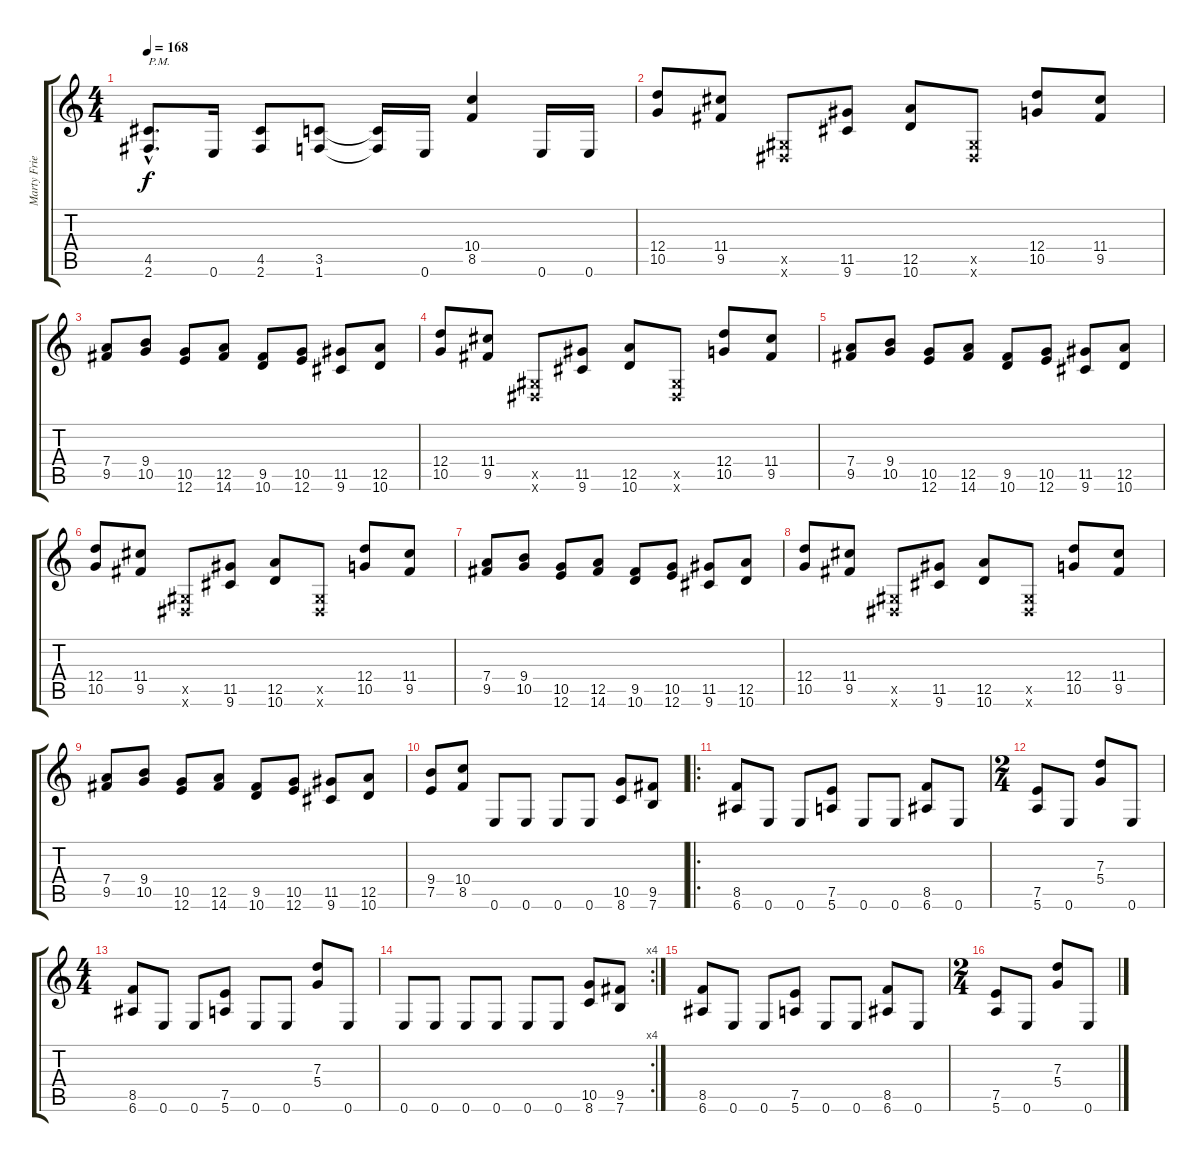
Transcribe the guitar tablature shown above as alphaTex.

\track ("Marty Friedman" "Marty Frie") {instrument distortionguitar}
\staff {score tabs}
\tuning (E4 B3 G3 D3 A2 E2) {hide}
\ts (4 4)
\tempo 168
\clef g2
\ks c
(4.5{hac} 2.6{hac}).8{d txt "P.M." dy f} 0.6.16 (4.5 2.6).8 (3.5 1.6).8 (3.5{t} 1.6{t}).16 0.6.16 (10.4 8.5).4 0.6.16 0.6.16 |
(12.4 10.5).8 (11.4 9.5).8 (-1.5{x} -1.6{x}).8 (11.5 9.6).8 (12.5 10.6).8 (-1.5{x} -1.6{x}).8 (12.4 10.5).8 (11.4 9.5).8 |
(7.4 9.5).8 (9.4 10.5).8 (10.5 12.6).8 (12.5 14.6).8 (9.5 10.6).8 (10.5 12.6).8 (11.5 9.6).8 (12.5 10.6).8 |
(12.4 10.5).8 (11.4 9.5).8 (-1.5{x} -1.6{x}).8 (11.5 9.6).8 (12.5 10.6).8 (-1.5{x} -1.6{x}).8 (12.4 10.5).8 (11.4 9.5).8 |
(7.4 9.5).8 (9.4 10.5).8 (10.5 12.6).8 (12.5 14.6).8 (9.5 10.6).8 (10.5 12.6).8 (11.5 9.6).8 (12.5 10.6).8 |
(12.4 10.5).8 (11.4 9.5).8 (-1.5{x} -1.6{x}).8 (11.5 9.6).8 (12.5 10.6).8 (-1.5{x} -1.6{x}).8 (12.4 10.5).8 (11.4 9.5).8 |
(7.4 9.5).8 (9.4 10.5).8 (10.5 12.6).8 (12.5 14.6).8 (9.5 10.6).8 (10.5 12.6).8 (11.5 9.6).8 (12.5 10.6).8 |
(12.4 10.5).8 (11.4 9.5).8 (-1.5{x} -1.6{x}).8 (11.5 9.6).8 (12.5 10.6).8 (-1.5{x} -1.6{x}).8 (12.4 10.5).8 (11.4 9.5).8 |
(7.4 9.5).8 (9.4 10.5).8 (10.5 12.6).8 (12.5 14.6).8 (9.5 10.6).8 (10.5 12.6).8 (11.5 9.6).8 (12.5 10.6).8 |
(9.4 7.5).8 (10.4 8.5).8 0.6.8 0.6.8 0.6.8 0.6.8 (10.5 8.6).8 (9.5 7.6).8 |
\ro
(8.5 6.6).8 0.6.8 0.6.8 (7.5 5.6).8 0.6.8 0.6.8 (8.5 6.6).8 0.6.8 |
\ts (2 4)
(7.5 5.6).8 0.6.8 (7.3 5.4).8 0.6.8 |
\ts (4 4)
(8.5 6.6).8 0.6.8 0.6.8 (7.5 5.6).8 0.6.8 0.6.8 (7.3 5.4).8 0.6.8 |
\rc 4
0.6.8 0.6.8 0.6.8 0.6.8 0.6.8 0.6.8 (10.5 8.6).8 (9.5 7.6).8 |
(8.5 6.6).8 0.6.8 0.6.8 (7.5 5.6).8 0.6.8 0.6.8 (8.5 6.6).8 0.6.8 |
\ts (2 4)
(7.5 5.6).8 0.6.8 (7.3 5.4).8 0.6.8
